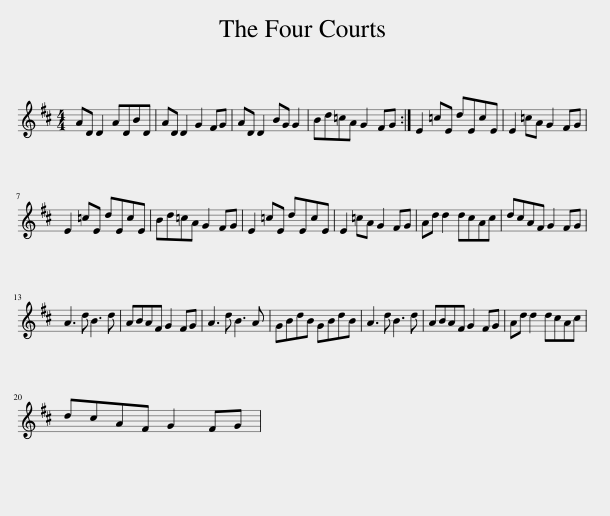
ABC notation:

X:1
L:1/8
M:4/4
I:linebreak $
K:D
V:1 treble
V:1
 AD D2 ADBD | AD D2 G2 FG | AD D2 BG G2 | Bd=cA G2 FG :| E2 =cE dEcE | %5
 E2 =cA G2 FG |$ E2 =cE dEcE | Bd=cA G2 FG | E2 =cE dEcE | E2 =cA G2 FG | %10
 Ad d2 dcAc | dcAF G2 FG |$ A3 d B3 d | ABAF G2 FG | A3 d B3 A | %15
 GBdB GBdB | A3 d B3 d | ABAF G2 FG | Ad d2 dcAc |$ dcAF G2 FG | %20
